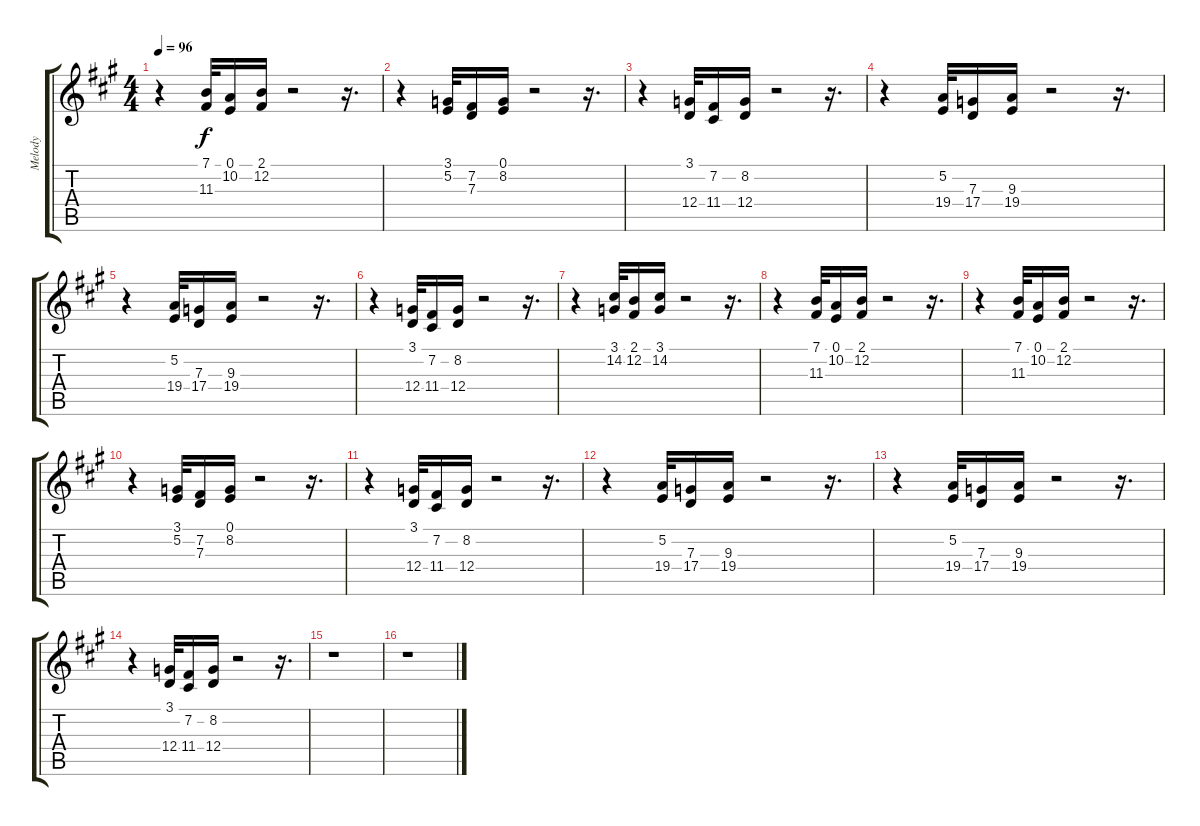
\track ("Melody" "Melody") {instrument stringensemble1}
\staff {score tabs}
\tuning (E4 B3 G3 D3 A2 E2) {hide}
\ts (4 4)
\tempo 96
\clef g2
\ks a
r.4{dy f} (7.1 11.3).32 (0.1 10.2).16 (2.1 12.2).16 r.2 r.16{d} |
r.4 (3.1 5.2).32 (7.2 7.3).16 (0.1 8.2).16 r.2 r.16{d} |
r.4 (3.1 12.4).32 (7.2 11.4).16 (8.2 12.4).16 r.2 r.16{d} |
r.4 (5.2 19.4).32 (7.3 17.4).16 (9.3 19.4).16 r.2 r.16{d} |
r.4 (5.2 19.4).32 (7.3 17.4).16 (9.3 19.4).16 r.2 r.16{d} |
r.4 (3.1 12.4).32 (7.2 11.4).16 (8.2 12.4).16 r.2 r.16{d} |
r.4 (3.1 14.2).32 (2.1 12.2).16 (3.1 14.2).16 r.2 r.16{d} |
r.4 (7.1 11.3).32 (0.1 10.2).16 (2.1 12.2).16 r.2 r.16{d} |
r.4 (7.1 11.3).32 (0.1 10.2).16 (2.1 12.2).16 r.2 r.16{d} |
r.4 (3.1 5.2).32 (7.2 7.3).16 (0.1 8.2).16 r.2 r.16{d} |
r.4 (3.1 12.4).32 (7.2 11.4).16 (8.2 12.4).16 r.2 r.16{d} |
r.4 (5.2 19.4).32 (7.3 17.4).16 (9.3 19.4).16 r.2 r.16{d} |
r.4 (5.2 19.4).32 (7.3 17.4).16 (9.3 19.4).16 r.2 r.16{d} |
r.4 (3.1 12.4).32 (7.2 11.4).16 (8.2 12.4).16 r.2 r.16{d} |
r.1{volume 13} |
r.1
